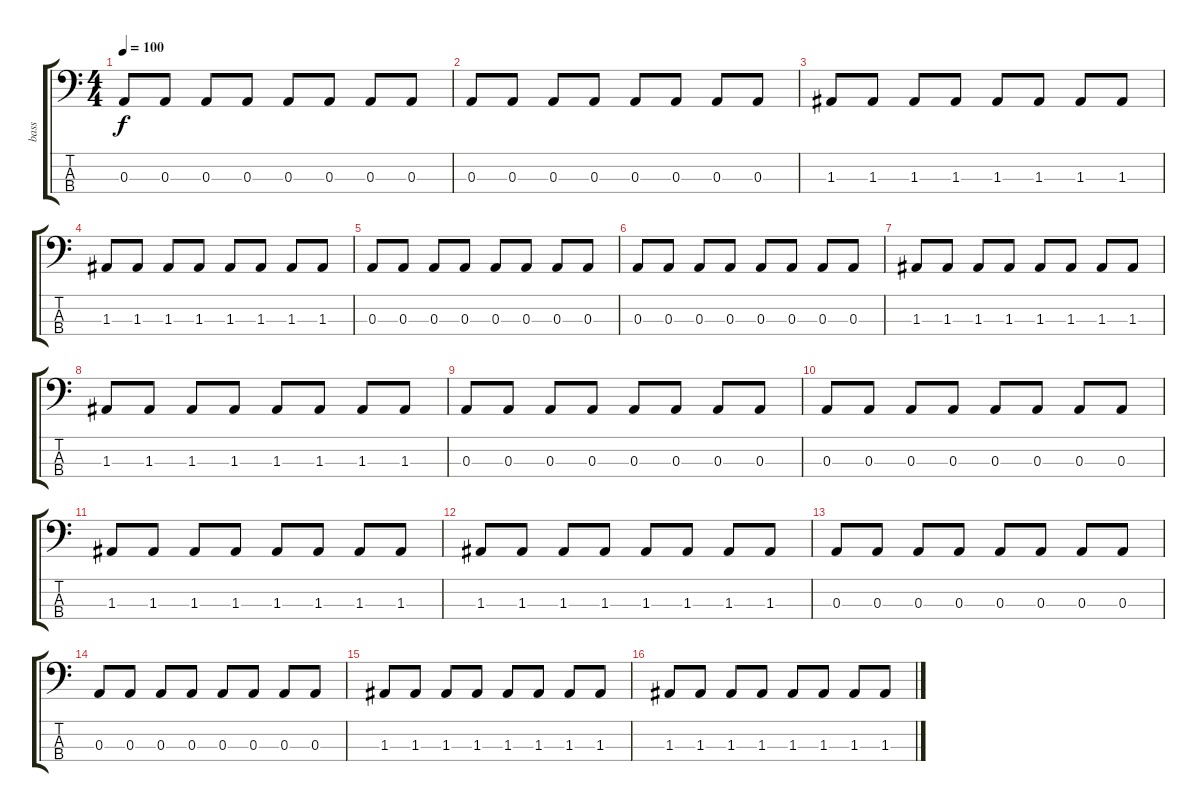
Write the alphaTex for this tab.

\track ("bass" "bass") {instrument electricbassfinger}
\staff {score tabs}
\tuning (G2 D2 A1 E1) {hide}
\ts (4 4)
\tempo 100
\clef f4
\ks c
0.3.8{dy f} 0.3.8 0.3.8 0.3.8 0.3.8 0.3.8 0.3.8 0.3.8 |
0.3.8 0.3.8 0.3.8 0.3.8 0.3.8 0.3.8 0.3.8 0.3.8 |
1.3.8 1.3.8 1.3.8 1.3.8 1.3.8 1.3.8 1.3.8 1.3.8 |
1.3.8 1.3.8 1.3.8 1.3.8 1.3.8 1.3.8 1.3.8 1.3.8 |
0.3.8 0.3.8 0.3.8 0.3.8 0.3.8 0.3.8 0.3.8 0.3.8 |
0.3.8 0.3.8 0.3.8 0.3.8 0.3.8 0.3.8 0.3.8 0.3.8 |
1.3.8 1.3.8 1.3.8 1.3.8 1.3.8 1.3.8 1.3.8 1.3.8 |
1.3.8 1.3.8 1.3.8 1.3.8 1.3.8 1.3.8 1.3.8 1.3.8 |
0.3.8 0.3.8 0.3.8 0.3.8 0.3.8 0.3.8 0.3.8 0.3.8 |
0.3.8 0.3.8 0.3.8 0.3.8 0.3.8 0.3.8 0.3.8 0.3.8 |
1.3.8 1.3.8 1.3.8 1.3.8 1.3.8 1.3.8 1.3.8 1.3.8 |
1.3.8 1.3.8 1.3.8 1.3.8 1.3.8 1.3.8 1.3.8 1.3.8 |
0.3.8 0.3.8 0.3.8 0.3.8 0.3.8 0.3.8 0.3.8 0.3.8 |
0.3.8 0.3.8 0.3.8 0.3.8 0.3.8 0.3.8 0.3.8 0.3.8 |
1.3.8 1.3.8 1.3.8 1.3.8 1.3.8 1.3.8 1.3.8 1.3.8 |
1.3.8 1.3.8 1.3.8 1.3.8 1.3.8 1.3.8 1.3.8 1.3.8
